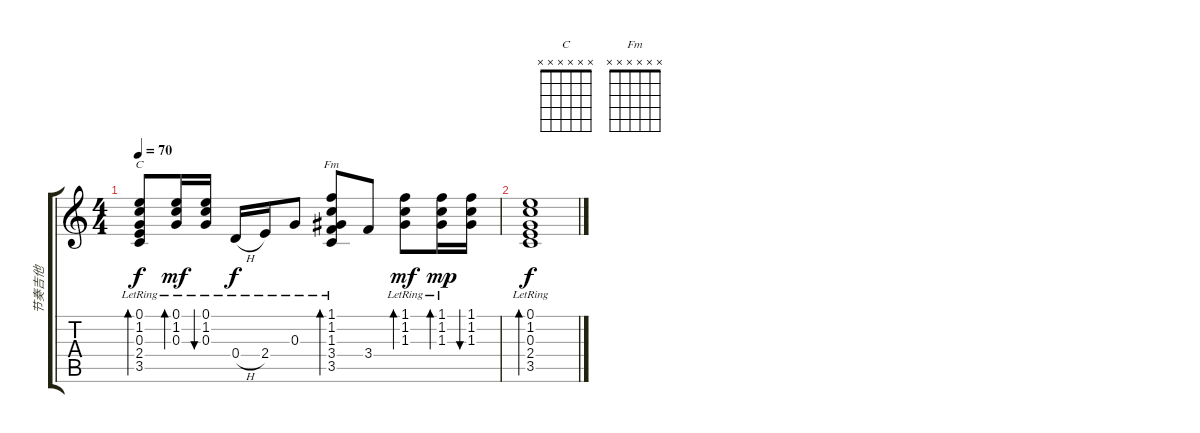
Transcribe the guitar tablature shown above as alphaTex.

\track ("节奏吉他" "节奏吉他") {instrument acousticguitarsteel}
\staff {score tabs}
\tuning (E4 B3 G3 D3 A2 E2) {hide}
\chord ("C" x x x x x x)
\chord ("Fm" x x x x x x)
\ts (4 4)
\tempo 70
\clef g2
\ks c
(0.1{lr} 1.2{lr} 0.3{lr} 2.4{lr} 3.5{lr}).8{bd 120 ch "C" dy f} (0.1{lr} 1.2{lr} 0.3{lr}).16{bd 30 dy mf} (0.1{lr} 1.2{lr} 0.3{lr}).16{bu 30} 0.4{h lr}.16{dy f} 2.4{lr}.16 0.3{lr}.8 (1.1{lr} 1.2{lr} 1.3{lr} 3.4{lr} 3.5{lr}).8{bd 60 ch "Fm"} 3.4.8 (1.1{lr} 1.2{lr} 1.3{lr}).8{bd 30 dy mf} (1.1{lr} 1.2{lr} 1.3{lr}).16{bd 30 dy mp} (1.1 1.2 1.3).16{bu 30} |
(0.1{lr} 1.2{lr} 0.3{lr} 2.4{lr} 3.5{lr}).1{bd 120 dy f}
